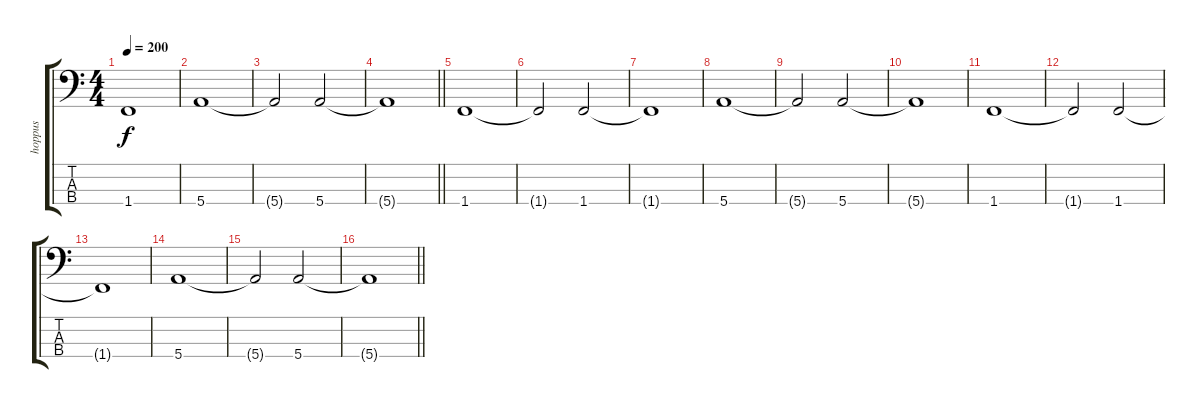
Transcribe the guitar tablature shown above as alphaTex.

\track ("hoppus" "hoppus") {instrument electricbasspick}
\staff {score tabs}
\tuning (G2 D2 A1 E1) {hide}
\ts (4 4)
\tempo 200
\clef f4
\ks c
1.4{t}.1{dy f} |
5.4.1 |
5.4{t}.2 5.4.2 |
\barLineRight lightlight
5.4{t}.1 |
1.4.1 |
1.4{t}.2 1.4.2 |
1.4{t}.1 |
5.4.1 |
5.4{t}.2 5.4.2 |
5.4{t}.1 |
1.4.1 |
1.4{t}.2 1.4.2 |
1.4{t}.1 |
5.4.1 |
5.4{t}.2 5.4.2 |
\barLineRight lightlight
5.4{t}.1
